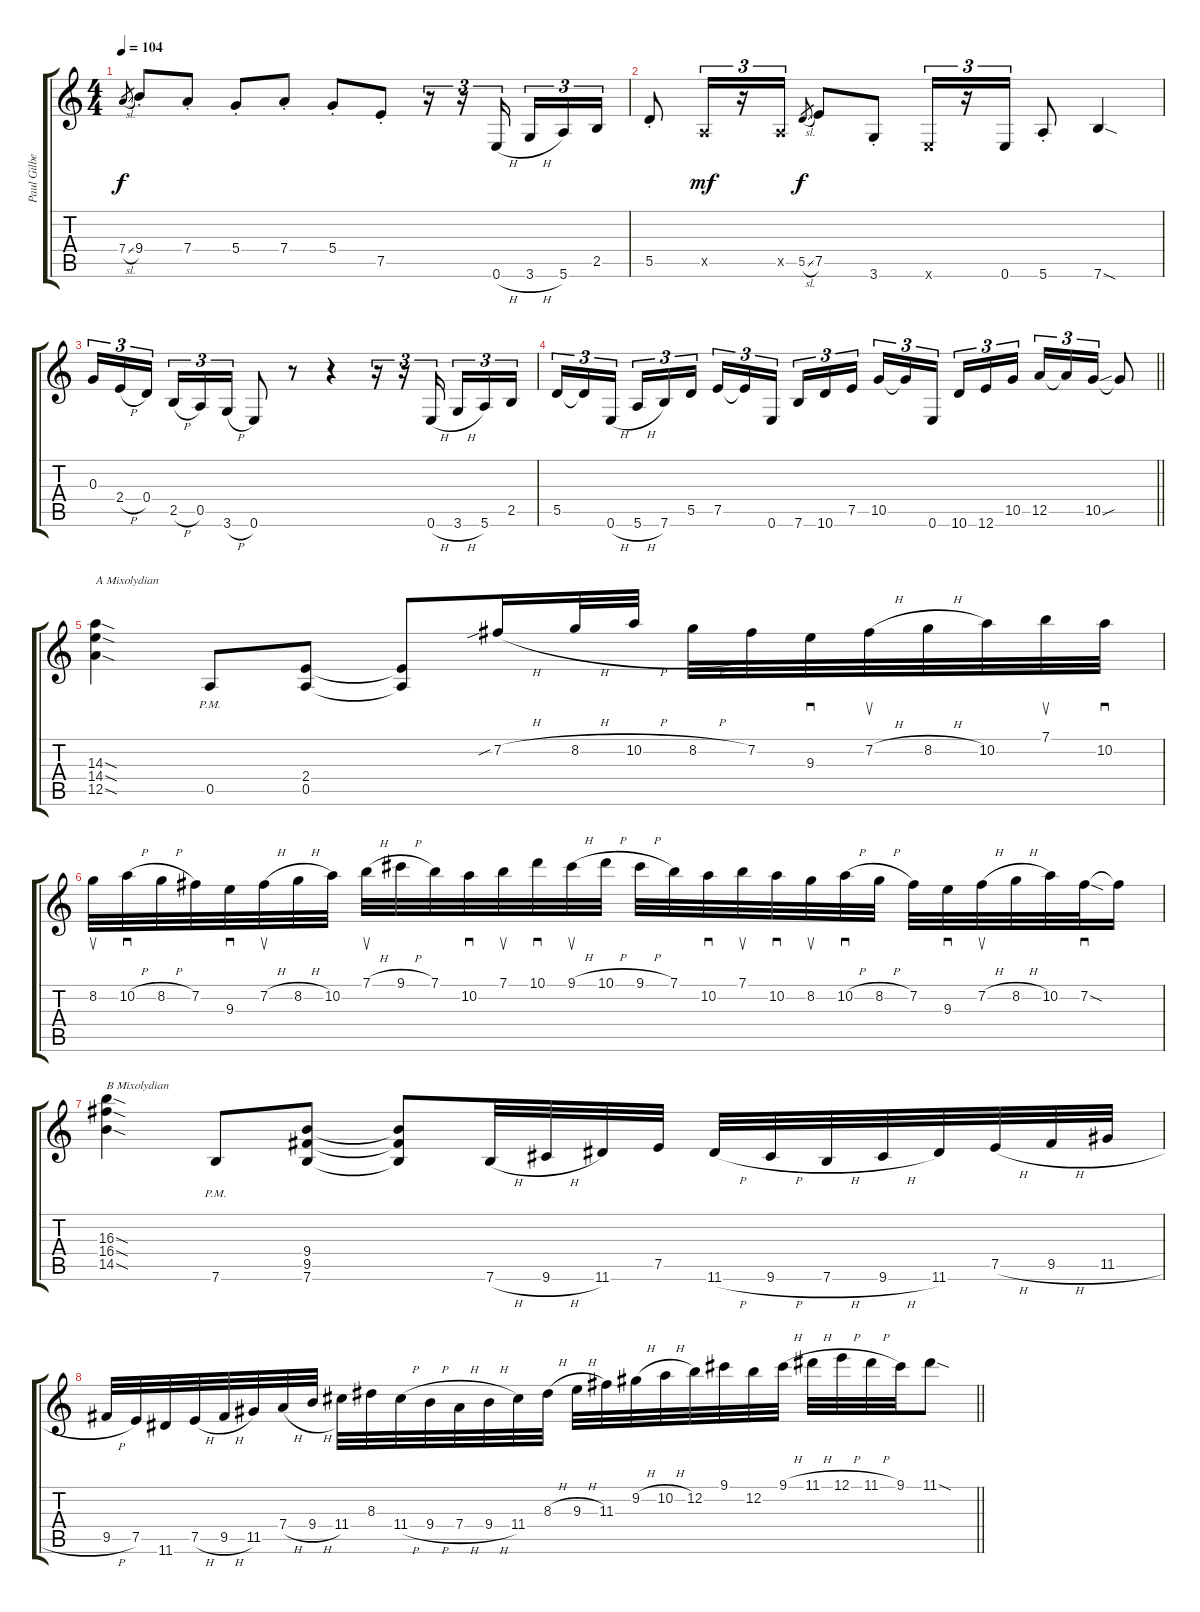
\track ("Paul Gilbert" "Paul Gilbe") {instrument distortionguitar}
\staff {score tabs}
\tuning (E4 B3 G3 D3 A2 E2) {hide}
\ts (4 4)
\tempo 104
\clef g2
\ks c
7.4{sl}.8{gr dy f} 9.4{st}.8 7.4{st}.8 5.4{st}.8 7.4{st}.8 5.4{st}.8 7.5{st}.8 r.16{tu (3 2)} r.16{tu (3 2)} 0.6{h}.16{tu (3 2) beam splitsecondary} 3.6{h}.16{tu (3 2)} 5.6.16{tu (3 2)} 2.5.16{tu (3 2)} |
5.5{st}.8 0.5{x}.16{tu (3 2) dy mf} r.16{tu (3 2)} 0.5{x}.16{tu (3 2)} 5.5{sl}.8{gr dy f} 7.5.8 3.6{st}.8 0.6{x}.16{tu (3 2)} r.16{tu (3 2)} 0.6.16{tu (3 2)} 5.6{st}.8 7.6{sod}.4 |
0.3.16{tu (3 2)} 2.4{h}.16{tu (3 2)} 0.4.16{tu (3 2) beam splitsecondary} 2.5{h}.16{tu (3 2)} 0.5.16{tu (3 2)} 3.6{h}.16{tu (3 2)} 0.6.8 r.8 r.4 r.16{tu (3 2)} r.16{tu (3 2)} 0.6{h}.16{tu (3 2) beam splitsecondary} 3.6{h}.16{tu (3 2)} 5.6.16{tu (3 2)} 2.5.16{tu (3 2)} |
\barLineRight lightlight
5.5.16{tu (3 2)} 5.5{t}.16{tu (3 2)} 0.6{h}.16{tu (3 2) beam splitsecondary} 5.6{h}.16{tu (3 2)} 7.6.16{tu (3 2)} 5.5.16{tu (3 2)} 7.5.16{tu (3 2)} 7.5{t}.16{tu (3 2)} 0.6.16{tu (3 2) beam splitsecondary} 7.6.16{tu (3 2)} 10.6.16{tu (3 2)} 7.5.16{tu (3 2)} 10.5.16{tu (3 2)} 10.5{t}.16{tu (3 2)} 0.6.16{tu (3 2) beam splitsecondary} 10.6.16{tu (3 2)} 12.6.16{tu (3 2)} 10.5.16{tu (3 2)} 12.5.16{tu (3 2)} 12.5{t}.16{tu (3 2)} 10.5{sou}.16{tu (3 2)} 10.5{t}.8 |
(14.3{sod} 14.4{sod} 12.5{sod}).4{txt "A Mixolydian"} 0.5{pm}.8 (2.4 0.5).8 (2.4{t} 0.5{t}).8 7.2{sib h}.16 8.2{h}.32 10.2{h}.32 8.2{h}.32 7.2.32 9.3.32{sd} 7.2{h}.32{su} 8.2{h}.32 10.2.32 7.1.32{su} 10.2.32{sd} |
8.2.32{su} 10.2{h}.32{sd} 8.2{h}.32 7.2.32 9.3.32{sd} 7.2{h}.32{su} 8.2{h}.32 10.2.32 7.1{h}.32{su} 9.1{h}.32 7.1.32 10.2.32{sd} 7.1.32{su} 10.1.32{sd} 9.1{h}.32{su} 10.1{h}.32 9.1{h}.32 7.1.32 10.2.32{sd} 7.1.32{su} 10.2.32{sd} 8.2.32{su} 10.2{h}.32{sd} 8.2{h}.32 7.2.32 9.3.32{sd} 7.2{h}.32{su} 8.2{h}.32 10.2.32 7.2{sod}.32{sd} 7.2{t}.16 |
(16.3{sod} 16.4{sod} 14.5{sod}).4{txt "B Mixolydian"} 7.6{pm}.8 (9.4 9.5 7.6).8 (9.4{t} 9.5{t} 7.6{t}).8 7.6{h}.32 9.6{h}.32 11.6.32 7.5.32 11.6{h}.32 9.6{h}.32 7.6{h}.32 9.6{h}.32 11.6.32 7.5{h}.32 9.5{h}.32 11.5{h}.32 |
\barLineRight lightlight
9.5{h}.32 7.5.32 11.6.32 7.5{h}.32 9.5{h}.32 11.5.32 7.4{h}.32 9.4{h}.32 11.4.32 8.3.32 11.4{h}.32 9.4{h}.32 7.4{h}.32 9.4{h}.32 11.4.32 8.3{h}.32 9.3{h}.32 11.3.32 9.2{h}.32 10.2{h}.32 12.2.32 9.1.32 12.2.32 9.1{h}.32 11.1{h}.32 12.1{h}.32 11.1{h}.32 9.1.32 11.1{sod}.8
